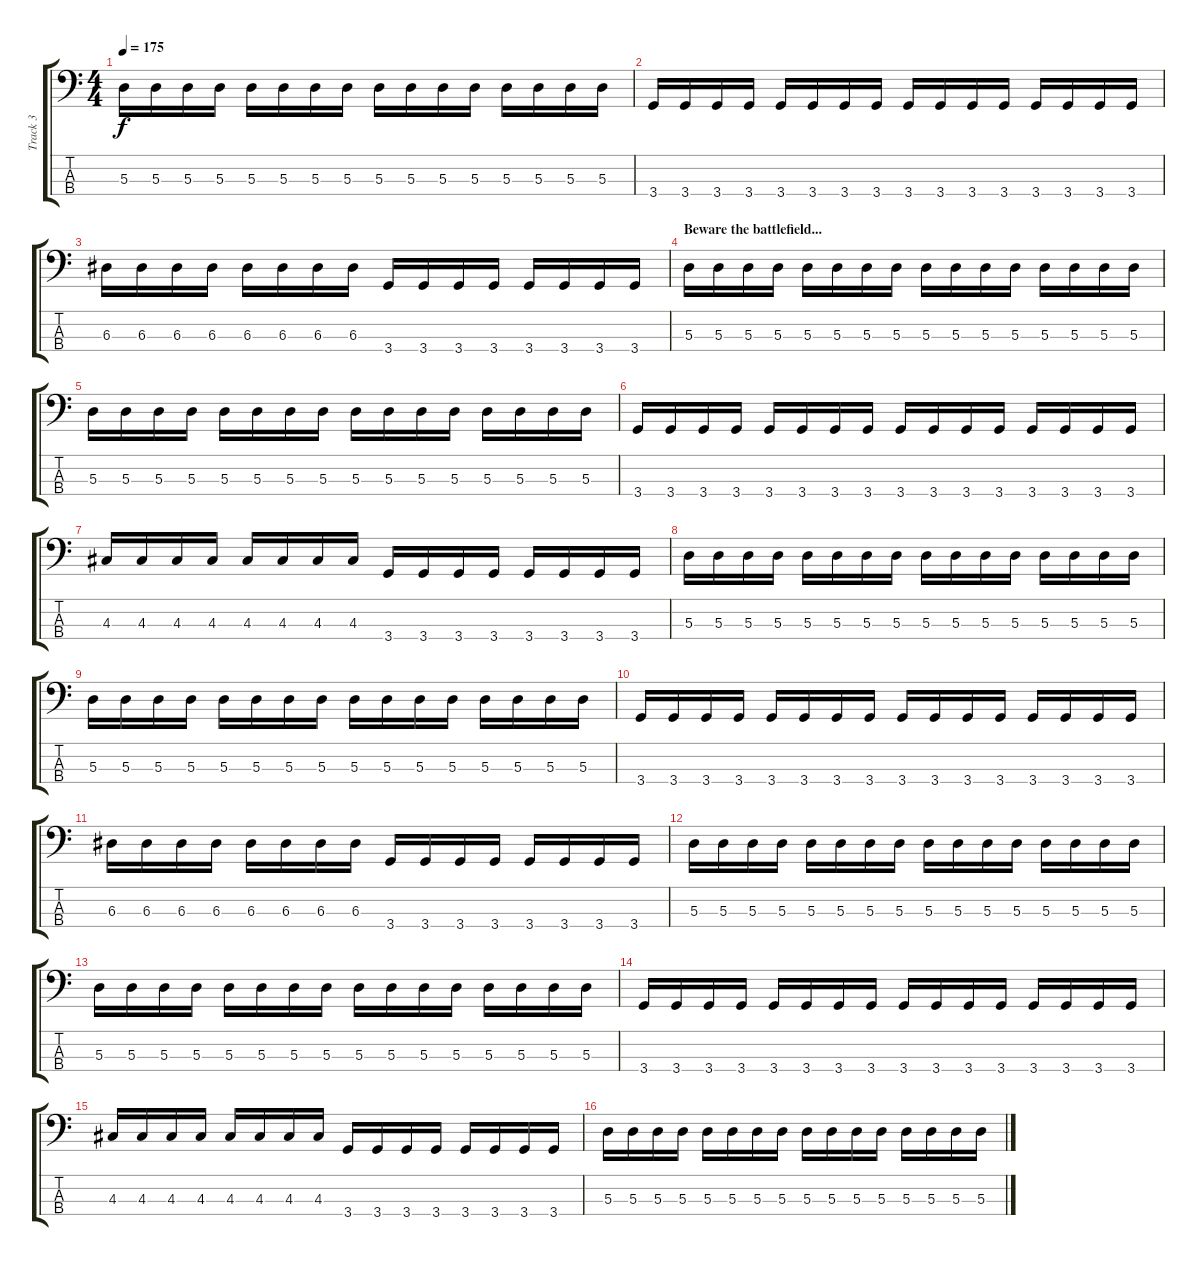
\track ("Track 3" "Track 3") {instrument electricbasspick}
\staff {score tabs}
\tuning (G2 D2 A1 E1) {hide}
\ts (4 4)
\tempo 175
\clef f4
\ks c
5.3.16{dy f} 5.3.16 5.3.16 5.3.16 5.3.16 5.3.16 5.3.16 5.3.16 5.3.16 5.3.16 5.3.16 5.3.16 5.3.16 5.3.16 5.3.16 5.3.16 |
3.4.16 3.4.16 3.4.16 3.4.16 3.4.16 3.4.16 3.4.16 3.4.16 3.4.16 3.4.16 3.4.16 3.4.16 3.4.16 3.4.16 3.4.16 3.4.16 |
6.3.16 6.3.16 6.3.16 6.3.16 6.3.16 6.3.16 6.3.16 6.3.16 3.4.16 3.4.16 3.4.16 3.4.16 3.4.16 3.4.16 3.4.16 3.4.16 |
\section ("" "Beware the battlefield...")
5.3.16 5.3.16 5.3.16 5.3.16 5.3.16 5.3.16 5.3.16 5.3.16 5.3.16 5.3.16 5.3.16 5.3.16 5.3.16 5.3.16 5.3.16 5.3.16 |
5.3.16 5.3.16 5.3.16 5.3.16 5.3.16 5.3.16 5.3.16 5.3.16 5.3.16 5.3.16 5.3.16 5.3.16 5.3.16 5.3.16 5.3.16 5.3.16 |
3.4.16 3.4.16 3.4.16 3.4.16 3.4.16 3.4.16 3.4.16 3.4.16 3.4.16 3.4.16 3.4.16 3.4.16 3.4.16 3.4.16 3.4.16 3.4.16 |
4.3.16 4.3.16 4.3.16 4.3.16 4.3.16 4.3.16 4.3.16 4.3.16 3.4.16 3.4.16 3.4.16 3.4.16 3.4.16 3.4.16 3.4.16 3.4.16 |
5.3.16 5.3.16 5.3.16 5.3.16 5.3.16 5.3.16 5.3.16 5.3.16 5.3.16 5.3.16 5.3.16 5.3.16 5.3.16 5.3.16 5.3.16 5.3.16 |
5.3.16 5.3.16 5.3.16 5.3.16 5.3.16 5.3.16 5.3.16 5.3.16 5.3.16 5.3.16 5.3.16 5.3.16 5.3.16 5.3.16 5.3.16 5.3.16 |
3.4.16 3.4.16 3.4.16 3.4.16 3.4.16 3.4.16 3.4.16 3.4.16 3.4.16 3.4.16 3.4.16 3.4.16 3.4.16 3.4.16 3.4.16 3.4.16 |
6.3.16 6.3.16 6.3.16 6.3.16 6.3.16 6.3.16 6.3.16 6.3.16 3.4.16 3.4.16 3.4.16 3.4.16 3.4.16 3.4.16 3.4.16 3.4.16 |
5.3.16 5.3.16 5.3.16 5.3.16 5.3.16 5.3.16 5.3.16 5.3.16 5.3.16 5.3.16 5.3.16 5.3.16 5.3.16 5.3.16 5.3.16 5.3.16 |
5.3.16 5.3.16 5.3.16 5.3.16 5.3.16 5.3.16 5.3.16 5.3.16 5.3.16 5.3.16 5.3.16 5.3.16 5.3.16 5.3.16 5.3.16 5.3.16 |
3.4.16 3.4.16 3.4.16 3.4.16 3.4.16 3.4.16 3.4.16 3.4.16 3.4.16 3.4.16 3.4.16 3.4.16 3.4.16 3.4.16 3.4.16 3.4.16 |
4.3.16 4.3.16 4.3.16 4.3.16 4.3.16 4.3.16 4.3.16 4.3.16 3.4.16 3.4.16 3.4.16 3.4.16 3.4.16 3.4.16 3.4.16 3.4.16 |
5.3.16 5.3.16 5.3.16 5.3.16 5.3.16 5.3.16 5.3.16 5.3.16 5.3.16 5.3.16 5.3.16 5.3.16 5.3.16 5.3.16 5.3.16 5.3.16
